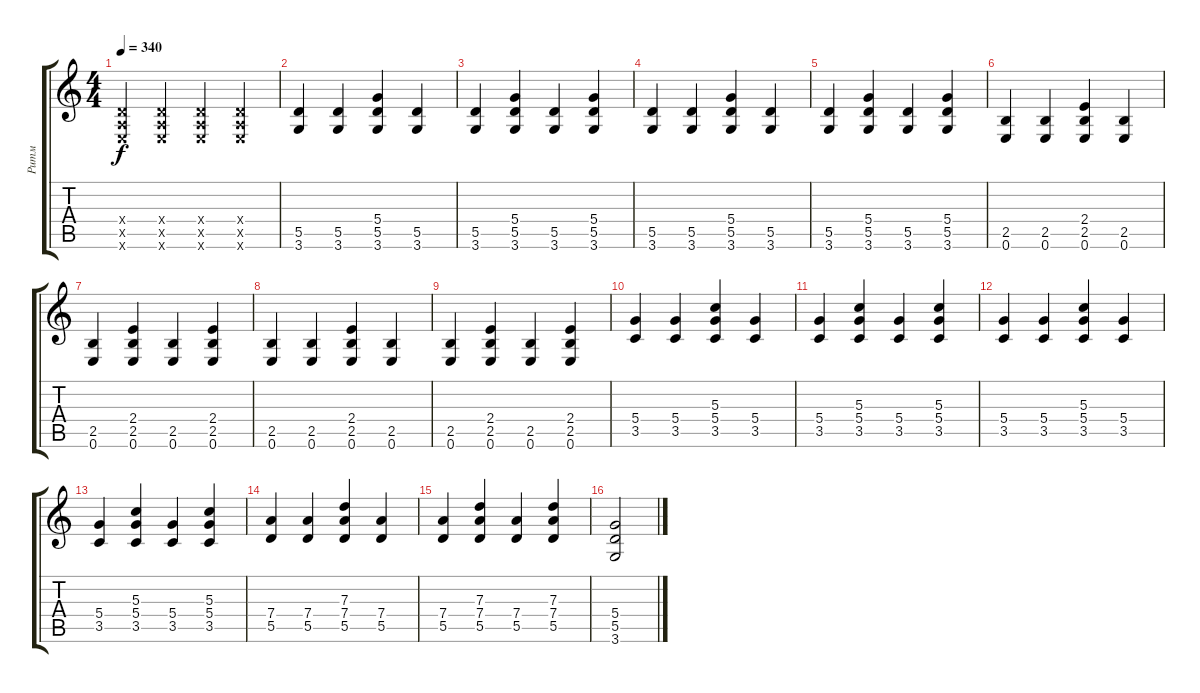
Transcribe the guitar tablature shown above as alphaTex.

\track ("Ритм" "Ритм") {instrument distortionguitar}
\staff {score tabs}
\tuning (E4 B3 G3 D3 A2 E2) {hide}
\ts (4 4)
\tempo 340
\clef g2
\ks c
(0.4{x} 0.5{x} 0.6{x}).4{dy f} (0.4{x} 0.5{x} 0.6{x}).4 (0.4{x} 0.5{x} 0.6{x}).4 (0.4{x} 0.5{x} 0.6{x}).4 |
(5.5 3.6).4 (5.5 3.6).4 (5.4 5.5 3.6).4 (5.5 3.6).4 |
(5.5 3.6).4 (5.4 5.5 3.6).4 (5.5 3.6).4 (5.4 5.5 3.6).4 |
(5.5 3.6).4 (5.5 3.6).4 (5.4 5.5 3.6).4 (5.5 3.6).4 |
(5.5 3.6).4 (5.4 5.5 3.6).4 (5.5 3.6).4 (5.4 5.5 3.6).4 |
(2.5 0.6).4 (2.5 0.6).4 (2.4 2.5 0.6).4 (2.5 0.6).4 |
(2.5 0.6).4 (2.4 2.5 0.6).4 (2.5 0.6).4 (2.4 2.5 0.6).4 |
(2.5 0.6).4 (2.5 0.6).4 (2.4 2.5 0.6).4 (2.5 0.6).4 |
(2.5 0.6).4 (2.4 2.5 0.6).4 (2.5 0.6).4 (2.4 2.5 0.6).4 |
(5.4 3.5).4 (5.4 3.5).4 (5.3 5.4 3.5).4 (5.4 3.5).4 |
(5.4 3.5).4 (5.3 5.4 3.5).4 (5.4 3.5).4 (5.3 5.4 3.5).4 |
(5.4 3.5).4 (5.4 3.5).4 (5.3 5.4 3.5).4 (5.4 3.5).4 |
(5.4 3.5).4 (5.3 5.4 3.5).4 (5.4 3.5).4 (5.3 5.4 3.5).4 |
(7.4 5.5).4 (7.4 5.5).4 (7.3 7.4 5.5).4 (7.4 5.5).4 |
(7.4 5.5).4 (7.3 7.4 5.5).4 (7.4 5.5).4 (7.3 7.4 5.5).4 |
(5.4 5.5 3.6).2
